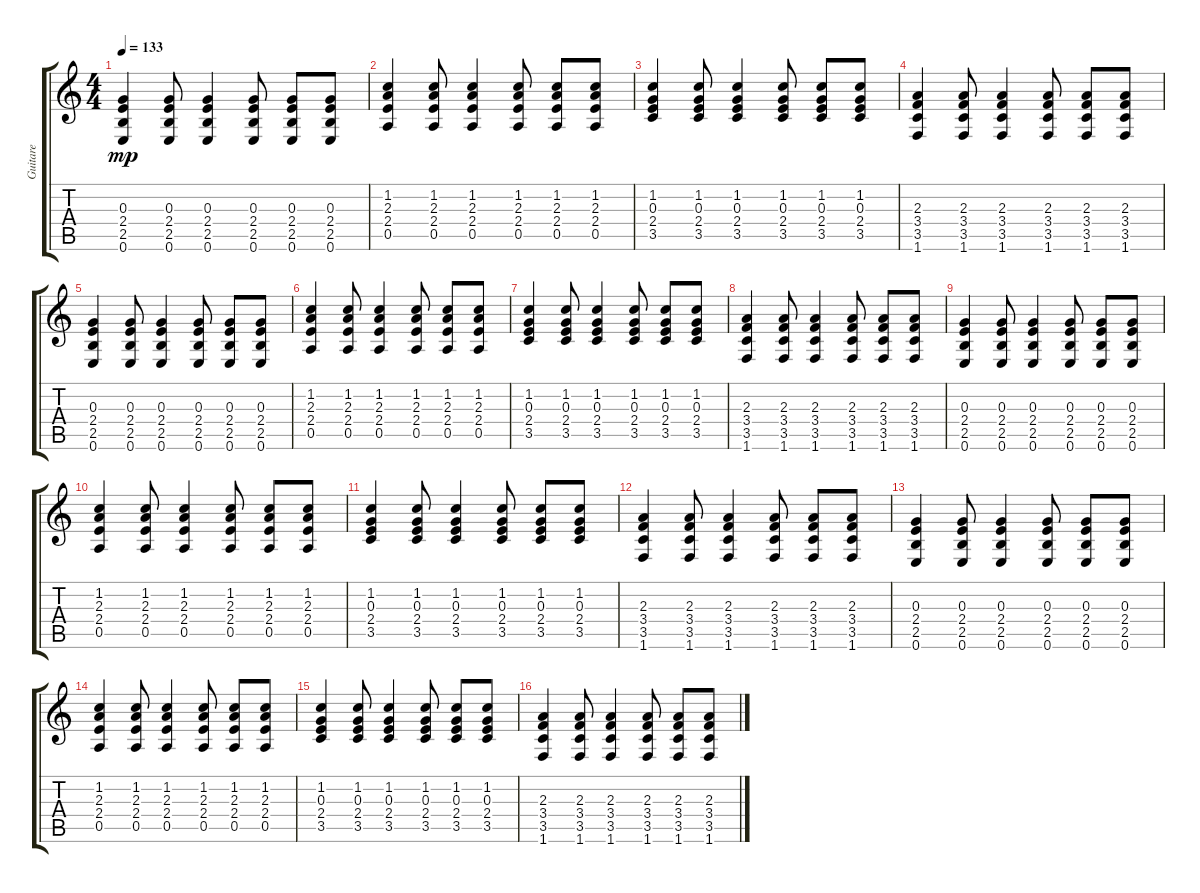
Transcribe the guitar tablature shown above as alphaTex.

\track ("Guitare" "Guitare") {instrument distortionguitar}
\staff {score tabs}
\tuning (E4 B3 G3 D3 A2 E2) {hide}
\ts (4 4)
\tempo 133
\clef g2
\ks c
(0.3 2.4 2.5 0.6).4{dy mp} (0.3 2.4 2.5 0.6).8 (0.3 2.4 2.5 0.6).4 (0.3 2.4 2.5 0.6).8 (0.3 2.4 2.5 0.6).8 (0.3 2.4 2.5 0.6).8 |
(1.2 2.3 2.4 0.5).4 (1.2 2.3 2.4 0.5).8 (1.2 2.3 2.4 0.5).4 (1.2 2.3 2.4 0.5).8 (1.2 2.3 2.4 0.5).8 (1.2 2.3 2.4 0.5).8 |
(1.2 0.3 2.4 3.5).4 (1.2 0.3 2.4 3.5).8 (1.2 0.3 2.4 3.5).4 (1.2 0.3 2.4 3.5).8 (1.2 0.3 2.4 3.5).8 (1.2 0.3 2.4 3.5).8 |
(2.3 3.4 3.5 1.6).4 (2.3 3.4 3.5 1.6).8 (2.3 3.4 3.5 1.6).4 (2.3 3.4 3.5 1.6).8 (2.3 3.4 3.5 1.6).8 (2.3 3.4 3.5 1.6).8 |
(0.3 2.4 2.5 0.6).4 (0.3 2.4 2.5 0.6).8 (0.3 2.4 2.5 0.6).4 (0.3 2.4 2.5 0.6).8 (0.3 2.4 2.5 0.6).8 (0.3 2.4 2.5 0.6).8 |
(1.2 2.3 2.4 0.5).4 (1.2 2.3 2.4 0.5).8 (1.2 2.3 2.4 0.5).4 (1.2 2.3 2.4 0.5).8 (1.2 2.3 2.4 0.5).8 (1.2 2.3 2.4 0.5).8 |
(1.2 0.3 2.4 3.5).4 (1.2 0.3 2.4 3.5).8 (1.2 0.3 2.4 3.5).4 (1.2 0.3 2.4 3.5).8 (1.2 0.3 2.4 3.5).8 (1.2 0.3 2.4 3.5).8 |
(2.3 3.4 3.5 1.6).4 (2.3 3.4 3.5 1.6).8 (2.3 3.4 3.5 1.6).4 (2.3 3.4 3.5 1.6).8 (2.3 3.4 3.5 1.6).8 (2.3 3.4 3.5 1.6).8 |
(0.3 2.4 2.5 0.6).4 (0.3 2.4 2.5 0.6).8 (0.3 2.4 2.5 0.6).4 (0.3 2.4 2.5 0.6).8 (0.3 2.4 2.5 0.6).8 (0.3 2.4 2.5 0.6).8 |
(1.2 2.3 2.4 0.5).4 (1.2 2.3 2.4 0.5).8 (1.2 2.3 2.4 0.5).4 (1.2 2.3 2.4 0.5).8 (1.2 2.3 2.4 0.5).8 (1.2 2.3 2.4 0.5).8 |
(1.2 0.3 2.4 3.5).4 (1.2 0.3 2.4 3.5).8 (1.2 0.3 2.4 3.5).4 (1.2 0.3 2.4 3.5).8 (1.2 0.3 2.4 3.5).8 (1.2 0.3 2.4 3.5).8 |
(2.3 3.4 3.5 1.6).4 (2.3 3.4 3.5 1.6).8 (2.3 3.4 3.5 1.6).4 (2.3 3.4 3.5 1.6).8 (2.3 3.4 3.5 1.6).8 (2.3 3.4 3.5 1.6).8 |
(0.3 2.4 2.5 0.6).4 (0.3 2.4 2.5 0.6).8 (0.3 2.4 2.5 0.6).4 (0.3 2.4 2.5 0.6).8 (0.3 2.4 2.5 0.6).8 (0.3 2.4 2.5 0.6).8 |
(1.2 2.3 2.4 0.5).4 (1.2 2.3 2.4 0.5).8 (1.2 2.3 2.4 0.5).4 (1.2 2.3 2.4 0.5).8 (1.2 2.3 2.4 0.5).8 (1.2 2.3 2.4 0.5).8 |
(1.2 0.3 2.4 3.5).4 (1.2 0.3 2.4 3.5).8 (1.2 0.3 2.4 3.5).4 (1.2 0.3 2.4 3.5).8 (1.2 0.3 2.4 3.5).8 (1.2 0.3 2.4 3.5).8 |
(2.3 3.4 3.5 1.6).4 (2.3 3.4 3.5 1.6).8 (2.3 3.4 3.5 1.6).4 (2.3 3.4 3.5 1.6).8 (2.3 3.4 3.5 1.6).8 (2.3 3.4 3.5 1.6).8
